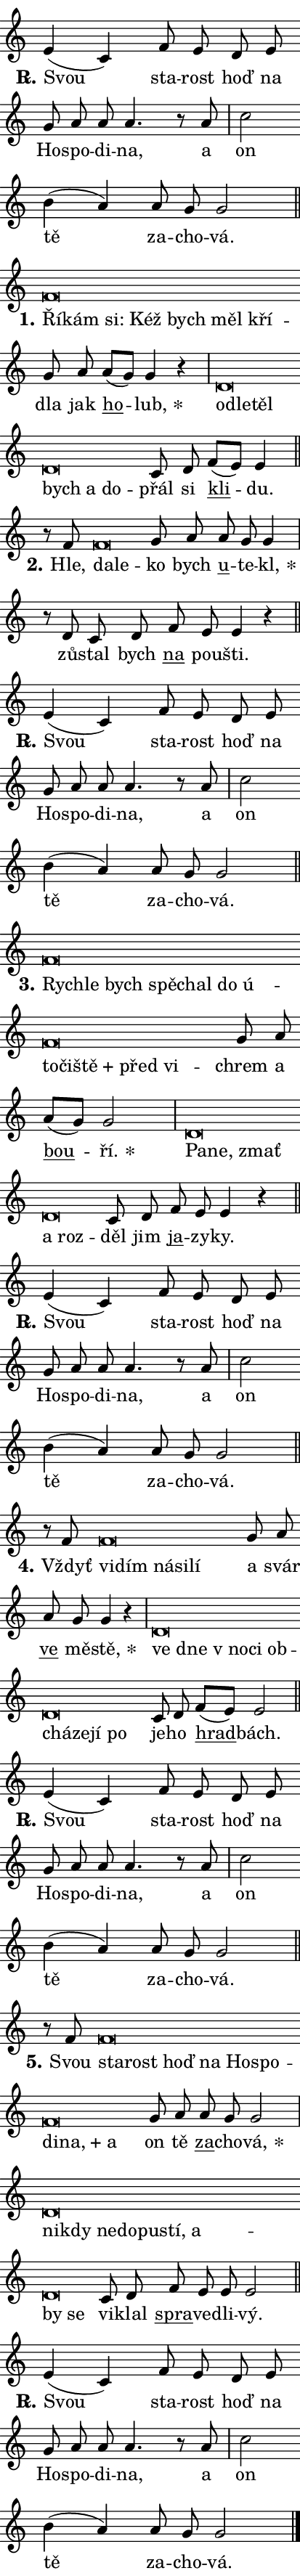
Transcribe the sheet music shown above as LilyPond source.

\version "2.24.0"
\header { tagline = "" }
\paper {
  indent = 0\cm
  top-margin = 0\cm
  right-margin = 0\cm
  bottom-margin = 0\cm
  left-margin = 0\cm
  paper-width = 7\cm
  page-breaking = #ly:one-page-breaking
  system-system-spacing.basic-distance = #11
  score-system-spacing.basic-distance = #11
  ragged-last = ##f
}


%% Author: Thomas Morley
%% https://lists.gnu.org/archive/html/lilypond-user/2020-05/msg00002.html
#(define (line-position grob)
"Returns position of @var[grob} in current system:
   @code{'start}, if at first time-step
   @code{'end}, if at last time-step
   @code{'middle} otherwise
"
  (let* ((col (ly:item-get-column grob))
         (ln (ly:grob-object col 'left-neighbor))
         (rn (ly:grob-object col 'right-neighbor))
         (col-to-check-left (if (ly:grob? ln) ln col))
         (col-to-check-right (if (ly:grob? rn) rn col))
         (break-dir-left
           (and
             (ly:grob-property col-to-check-left 'non-musical #f)
             (ly:item-break-dir col-to-check-left)))
         (break-dir-right
           (and
             (ly:grob-property col-to-check-right 'non-musical #f)
             (ly:item-break-dir col-to-check-right))))
        (cond ((eqv? 1 break-dir-left) 'start)
              ((eqv? -1 break-dir-right) 'end)
              (else 'middle))))

#(define (tranparent-at-line-position vctor)
  (lambda (grob)
  "Relying on @code{line-position} select the relevant enry from @var{vctor}.
Used to determine transparency,"
    (case (line-position grob)
      ((end) (not (vector-ref vctor 0)))
      ((middle) (not (vector-ref vctor 1)))
      ((start) (not (vector-ref vctor 2))))))

noteHeadBreakVisibility =
#(define-music-function (break-visibility)(vector?)
"Makes @code{NoteHead}s transparent relying on @var{break-visibility}"
#{
  \override NoteHead.transparent =
    #(tranparent-at-line-position break-visibility)
#})

#(define delete-ledgers-for-transparent-note-heads
  (lambda (grob)
    "Reads whether a @code{NoteHead} is transparent.
If so this @code{NoteHead} is removed from @code{'note-heads} from
@var{grob}, which is supposed to be @code{LedgerLineSpanner}.
As a result ledgers are not printed for this @code{NoteHead}"
    (let* ((nhds-array (ly:grob-object grob 'note-heads))
           (nhds-list
             (if (ly:grob-array? nhds-array)
                 (ly:grob-array->list nhds-array)
                 '()))
           ;; Relies on the transparent-property being done before
           ;; Staff.LedgerLineSpanner.after-line-breaking is executed.
           ;; This is fragile ...
           (to-keep
             (remove
               (lambda (nhd)
                 (ly:grob-property nhd 'transparent #f))
               nhds-list)))
      ;; TODO find a better method to iterate over grob-arrays, similiar
      ;; to filter/remove etc for lists
      ;; For now rebuilt from scratch
      (set! (ly:grob-object grob 'note-heads)  '())
      (for-each
        (lambda (nhd)
          (ly:pointer-group-interface::add-grob grob 'note-heads nhd))
        to-keep))))

hideNotes = {
  \noteHeadBreakVisibility #begin-of-line-visible
}
unHideNotes = {
  \noteHeadBreakVisibility #all-visible
}

% work-around for resetting accidentals
% https://lilypond.org/doc/v2.23/Documentation/notation/displaying-rhythms#unmetered-music
cadenzaMeasure = {
  \cadenzaOff
  \partial 1024 s1024
  \cadenzaOn
}

#(define-markup-command (accent layout props text) (markup?)
  "Underline accented syllable"
  (interpret-markup layout props
    #{\markup \override #'(offset . 4.3) \underline { #text }#}))

responsum = \markup \concat {
  "R" \hspace #-1.05 \path #0.1 #'((moveto 0 0.07) (lineto 0.9 0.8)) \hspace #0.05 "."
}

\layout {
    \context {
        \Staff
        \remove "Time_signature_engraver"
        \override LedgerLineSpanner.after-line-breaking = #delete-ledgers-for-transparent-note-heads
    }
    \context {
        \Voice {
            \override NoteHead.output-attributes = #'((class . "notehead"))
            \override Hairpin.height = #0.55
        }
    }
    \context {
        \Lyrics {
            \override StanzaNumber.output-attributes = #'((class . "stanzanumber"))
            \override LyricSpace.minimum-distance = #0.9
            \override LyricText.font-name = #"TeX Gyre Schola"
            \override LyricText.font-size = 1
            \override StanzaNumber.font-name = #"TeX Gyre Schola Bold"
            \override StanzaNumber.font-size = 1
        }
    }
}

% magnetic-lyrics.ily
%
%   written by
%     Jean Abou Samra <jean@abou-samra.fr>
%     Werner Lemberg <wl@gnu.org>
%
%   adapted by
%     Jiri Hon <jiri.hon@gmail.com>
%
% Version 2022-Apr-15

% https://www.mail-archive.com/lilypond-user@gnu.org/msg149350.html

#(define (Left_hyphen_pointer_engraver context)
   "Collect syllable-hyphen-syllable occurrences in lyrics and store
them in properties.  This engraver only looks to the left.  For
example, if the lyrics input is @code{foo -- bar}, it does the
following.

@itemize @bullet
@item
Set the @code{text} property of the @code{LyricHyphen} grob between
@q{foo} and @q{bar} to @code{foo}.

@item
Set the @code{left-hyphen} property of the @code{LyricText} grob with
text @q{foo} to the @code{LyricHyphen} grob between @q{foo} and
@q{bar}.
@end itemize

Use this auxiliary engraver in combination with the
@code{lyric-@/text::@/apply-@/magnetic-@/offset!} hook."
   (let ((hyphen #f)
         (text #f))
     (make-engraver
      (acknowledgers
       ((lyric-syllable-interface engraver grob source-engraver)
        (set! text grob)))
      (end-acknowledgers
       ((lyric-hyphen-interface engraver grob source-engraver)
        ;(when (not (grob::has-interface grob 'lyric-space-interface))
          (set! hyphen grob)));)
      ((stop-translation-timestep engraver)
       (when (and text hyphen)
         (ly:grob-set-object! text 'left-hyphen hyphen))
       (set! text #f)
       (set! hyphen #f)))))

#(define (lyric-text::apply-magnetic-offset! grob)
   "If the space between two syllables is less than the value in
property @code{LyricText@/.details@/.squash-threshold}, move the right
syllable to the left so that it gets concatenated with the left
syllable.

Use this function as a hook for
@code{LyricText@/.after-@/line-@/breaking} if the
@code{Left_@/hyphen_@/pointer_@/engraver} is active."
   (let ((hyphen (ly:grob-object grob 'left-hyphen #f)))
     (when hyphen
       (let ((left-text (ly:spanner-bound hyphen LEFT)))
         (when (grob::has-interface left-text 'lyric-syllable-interface)
           (let* ((common (ly:grob-common-refpoint grob left-text X))
                  (this-x-ext (ly:grob-extent grob common X))
                  (left-x-ext
                   (begin
                     ;; Trigger magnetism for left-text.
                     (ly:grob-property left-text 'after-line-breaking)
                     (ly:grob-extent left-text common X)))
                  ;; `delta` is the gap width between two syllables.
                  (delta (- (interval-start this-x-ext)
                            (interval-end left-x-ext)))
                  (details (ly:grob-property grob 'details))
                  (threshold (assoc-get 'squash-threshold details 0.2)))
             (when (< delta threshold)
               (let* (;; We have to manipulate the input text so that
                      ;; ligatures crossing syllable boundaries are not
                      ;; disabled.  For languages based on the Latin
                      ;; script this is essentially a beautification.
                      ;; However, for non-Western scripts it can be a
                      ;; necessity.
                      (lt (ly:grob-property left-text 'text))
                      (rt (ly:grob-property grob 'text))
                      (is-space (grob::has-interface hyphen 'lyric-space-interface))
                      (space (if is-space " " ""))
                      (space-markup (grob-interpret-markup grob " "))
                      (space-size (interval-length (ly:stencil-extent space-markup X)))
                      (extra-delta (if is-space space-size 0))
                      ;; Append new syllable.
                      (ltrt-space (if (and (string? lt) (string? rt))
                                (string-append lt space rt)
                                (make-concat-markup (list lt space rt))))
                      ;; Right-align `ltrt` to the right side.
                      (ltrt-space-markup (grob-interpret-markup
                               grob
                               (make-translate-markup
                                (cons (interval-length this-x-ext) 0)
                                (make-right-align-markup ltrt-space)))))
                 (begin
                   ;; Don't print `left-text`.
                   (ly:grob-set-property! left-text 'stencil #f)
                   ;; Set text and stencil (which holds all collected
                   ;; syllables so far) and shift it to the left.
                   (ly:grob-set-property! grob 'text ltrt-space)
                   (ly:grob-set-property! grob 'stencil ltrt-space-markup)
                   (ly:grob-translate-axis! grob (- (- delta extra-delta)) X))))))))))


#(define (lyric-hyphen::displace-bounds-first grob)
   ;; Make very sure this callback isn't triggered too early.
   (let ((left (ly:spanner-bound grob LEFT))
         (right (ly:spanner-bound grob RIGHT)))
     (ly:grob-property left 'after-line-breaking)
     (ly:grob-property right 'after-line-breaking)
     (ly:lyric-hyphen::print grob)))

squashThreshold = #0.4

\layout {
  \context {
    \Lyrics
    \consists #Left_hyphen_pointer_engraver
    \override LyricText.after-line-breaking =
      #lyric-text::apply-magnetic-offset!
    \override LyricHyphen.stencil = #lyric-hyphen::displace-bounds-first
    \override LyricText.details.squash-threshold = \squashThreshold
    \override LyricHyphen.minimum-distance = 0
    \override LyricHyphen.minimum-length = \squashThreshold
  }
}

squash = \override LyricText.details.squash-threshold = 9999
unSquash = \override LyricText.details.squash-threshold = \squashThreshold

left = \override LyricText.self-alignment-X = #LEFT
unLeft = \revert LyricText.self-alignment-X

starOffset = #(lambda (grob) 
                (let ((x_offset (ly:self-alignment-interface::aligned-on-x-parent grob)))
                  (if (= x_offset 0) 0 (+ x_offset 1.2))))

star = #(define-music-function (syllable)(string?)
"Append star separator at the end of a syllable"
#{
  \once \override LyricText.X-offset = #starOffset
  \lyricmode { \markup {
    #syllable
    \override #'((font-name . "TeX Gyre Schola Bold")) \hspace #0.2 \lower #0.65 \larger "*"
  } }
#})

starAccent = #(define-music-function (syllable)(string?)
"Append star separator at the end of a syllable and make accent"
#{
  \once \override LyricText.X-offset = #starOffset
  \lyricmode { \markup {
    \accent #syllable
    \override #'((font-name . "TeX Gyre Schola Bold")) \hspace #0.2 \lower #0.65 \larger "*"
  } }
#})

breath = #(define-music-function (syllable)(string?)
"Append breathing indicator at the end of a syllable"
#{
  \lyricmode { \markup { #syllable "+" } }
#})

optionalBreath = #(define-music-function (syllable)(string?)
"Append optional breathing indicator at the end of a syllable"
#{
  \lyricmode { \markup { #syllable "(+)" } }
#})


\score {
    <<
        \new Voice = "melody" { \cadenzaOn \key c \major \relative { e'4( c) f8 e \bar "" d e \bar "" g a a a4. r8 a \cadenzaMeasure \bar "|" c2 \bar "" b4( a) a8 g g2 \cadenzaMeasure \bar "||" \break } }
        \new Lyrics \lyricsto "melody" { \lyricmode { \set stanza = \responsum
Svou sta -- rost hoď na Ho -- spo -- di -- na, a on tě za -- cho -- vá. } }
    >>
    \layout {}
}

\score {
    <<
        \new Voice = "melody" { \cadenzaOn \key c \major \relative { f'\breve*1/16 \hideNotes \breve*1/16 \bar "" \breve*1/16 \bar "" \breve*1/16 \bar "" \breve*1/16 \bar "" \breve*1/16 \breve*1/16 \bar "" \unHideNotes g8 a \bar "" a[( g)] g4 r \cadenzaMeasure \bar "|" d\breve*1/16 \hideNotes \breve*1/16 \bar "" \breve*1/16 \bar "" \breve*1/16 \bar "" \breve*1/16 \breve*1/16 \bar "" \unHideNotes c8 d \bar "" f[( e)] e4 \cadenzaMeasure \bar "||" \break } }
        \new Lyrics \lyricsto "melody" { \lyricmode { \set stanza = "1."
\left Ří -- \squash kám si: Kéž bych měl kří -- \unLeft \unSquash dla jak \markup \accent ho -- \star lub, \left od -- \squash le -- těl bych a do -- \unLeft \unSquash přál si \markup \accent kli -- du. } }
    >>
    \layout {}
}

\score {
    <<
        \new Voice = "melody" { \cadenzaOn \key c \major \relative { r8 f'8 f\breve*1/16 \hideNotes \breve*1/16 \bar "" \unHideNotes g8 a \bar "" a g g4 \cadenzaMeasure \bar "|" r8 d c8 d \bar "" f e e4 r \cadenzaMeasure \bar "||" \break } }
        \new Lyrics \lyricsto "melody" { \lyricmode { \set stanza = "2."
Hle, \left da -- \squash le -- \unLeft \unSquash ko bych \markup \accent u -- te -- \star kl, zů -- stal bych \markup \accent na pou -- šti. } }
    >>
    \layout {}
}

\score {
    <<
        \new Voice = "melody" { \cadenzaOn \key c \major \relative { e'4( c) f8 e \bar "" d e \bar "" g a a a4. r8 a \cadenzaMeasure \bar "|" c2 \bar "" b4( a) a8 g g2 \cadenzaMeasure \bar "||" \break } }
        \new Lyrics \lyricsto "melody" { \lyricmode { \set stanza = \responsum
Svou sta -- rost hoď na Ho -- spo -- di -- na, a on tě za -- cho -- vá. } }
    >>
    \layout {}
}

\score {
    <<
        \new Voice = "melody" { \cadenzaOn \key c \major \relative { f'\breve*1/16 \hideNotes \breve*1/16 \bar "" \breve*1/16 \bar "" \breve*1/16 \bar "" \breve*1/16 \bar "" \breve*1/16 \bar "" \breve*1/16 \bar "" \breve*1/16 \bar "" \breve*1/16 \bar "" \breve*1/16 \bar "" \breve*1/16 \breve*1/16 \bar "" \unHideNotes g8 a \bar "" a[( g)] g2 \cadenzaMeasure \bar "|" d\breve*1/16 \hideNotes \breve*1/16 \bar "" \breve*1/16 \bar "" \breve*1/16 \breve*1/16 \bar "" \unHideNotes c8 d \bar "" f e e4 r \cadenzaMeasure \bar "||" \break } }
        \new Lyrics \lyricsto "melody" { \lyricmode { \set stanza = "3."
\left Rych -- \squash le bych spě -- chal do ú -- to -- či -- \breath "ště" před vi -- \unLeft \unSquash chrem a \markup \accent bou -- \star ří. \left Pa -- \squash ne, zmať a roz -- \unLeft \unSquash děl jim \markup \accent ja -- zy -- ky. } }
    >>
    \layout {}
}

\score {
    <<
        \new Voice = "melody" { \cadenzaOn \key c \major \relative { e'4( c) f8 e \bar "" d e \bar "" g a a a4. r8 a \cadenzaMeasure \bar "|" c2 \bar "" b4( a) a8 g g2 \cadenzaMeasure \bar "||" \break } }
        \new Lyrics \lyricsto "melody" { \lyricmode { \set stanza = \responsum
Svou sta -- rost hoď na Ho -- spo -- di -- na, a on tě za -- cho -- vá. } }
    >>
    \layout {}
}

\score {
    <<
        \new Voice = "melody" { \cadenzaOn \key c \major \relative { r8 f'8 f\breve*1/16 \hideNotes \breve*1/16 \bar "" \breve*1/16 \bar "" \breve*1/16 \breve*1/16 \bar "" \unHideNotes g8 a \bar "" a g g4 r \cadenzaMeasure \bar "|" d\breve*1/16 \hideNotes \breve*1/16 \bar "" \breve*1/16 \bar "" \breve*1/16 \bar "" \breve*1/16 \bar "" \breve*1/16 \bar "" \breve*1/16 \bar "" \breve*1/16 \breve*1/16 \bar "" \unHideNotes c8 d \bar "" f[( e)] e2 \cadenzaMeasure \bar "||" \break } }
        \new Lyrics \lyricsto "melody" { \lyricmode { \set stanza = "4."
Vždyť \left vi -- \squash dím ná -- si -- lí \unLeft \unSquash a svár \markup \accent ve mě -- \star stě, \left ve \squash dne "v no" -- ci ob -- chá -- ze -- jí po \unLeft \unSquash je -- ho \markup \accent hrad -- bách. } }
    >>
    \layout {}
}

\score {
    <<
        \new Voice = "melody" { \cadenzaOn \key c \major \relative { e'4( c) f8 e \bar "" d e \bar "" g a a a4. r8 a \cadenzaMeasure \bar "|" c2 \bar "" b4( a) a8 g g2 \cadenzaMeasure \bar "||" \break } }
        \new Lyrics \lyricsto "melody" { \lyricmode { \set stanza = \responsum
Svou sta -- rost hoď na Ho -- spo -- di -- na, a on tě za -- cho -- vá. } }
    >>
    \layout {}
}

\score {
    <<
        \new Voice = "melody" { \cadenzaOn \key c \major \relative { r8 f'8 f\breve*1/16 \hideNotes \breve*1/16 \bar "" \breve*1/16 \bar "" \breve*1/16 \bar "" \breve*1/16 \bar "" \breve*1/16 \bar "" \breve*1/16 \bar "" \breve*1/16 \breve*1/16 \bar "" \unHideNotes g8 a \bar "" a g g2 \cadenzaMeasure \bar "|" d\breve*1/16 \hideNotes \breve*1/16 \bar "" \breve*1/16 \bar "" \breve*1/16 \bar "" \breve*1/16 \bar "" \breve*1/16 \bar "" \breve*1/16 \bar "" \breve*1/16 \breve*1/16 \bar "" \unHideNotes c8 d \bar "" f e e e2 \cadenzaMeasure \bar "||" \break } }
        \new Lyrics \lyricsto "melody" { \lyricmode { \set stanza = "5."
Svou \left sta -- \squash rost hoď na Ho -- spo -- di -- \breath "na," a \unLeft \unSquash on tě \markup \accent za -- cho -- \star vá, \left ni -- \squash kdy ne -- do -- pu -- stí, a -- by se \unLeft \unSquash vi -- klal \markup \accent spra -- ve -- dli -- vý. } }
    >>
    \layout {}
}

\score {
    <<
        \new Voice = "melody" { \cadenzaOn \key c \major \relative { e'4( c) f8 e \bar "" d e \bar "" g a a a4. r8 a \cadenzaMeasure \bar "|" c2 \bar "" b4( a) a8 g g2 \cadenzaMeasure \bar "||" \break } \bar "|." }
        \new Lyrics \lyricsto "melody" { \lyricmode { \set stanza = \responsum
Svou sta -- rost hoď na Ho -- spo -- di -- na, a on tě za -- cho -- vá. } }
    >>
    \layout {}
}
